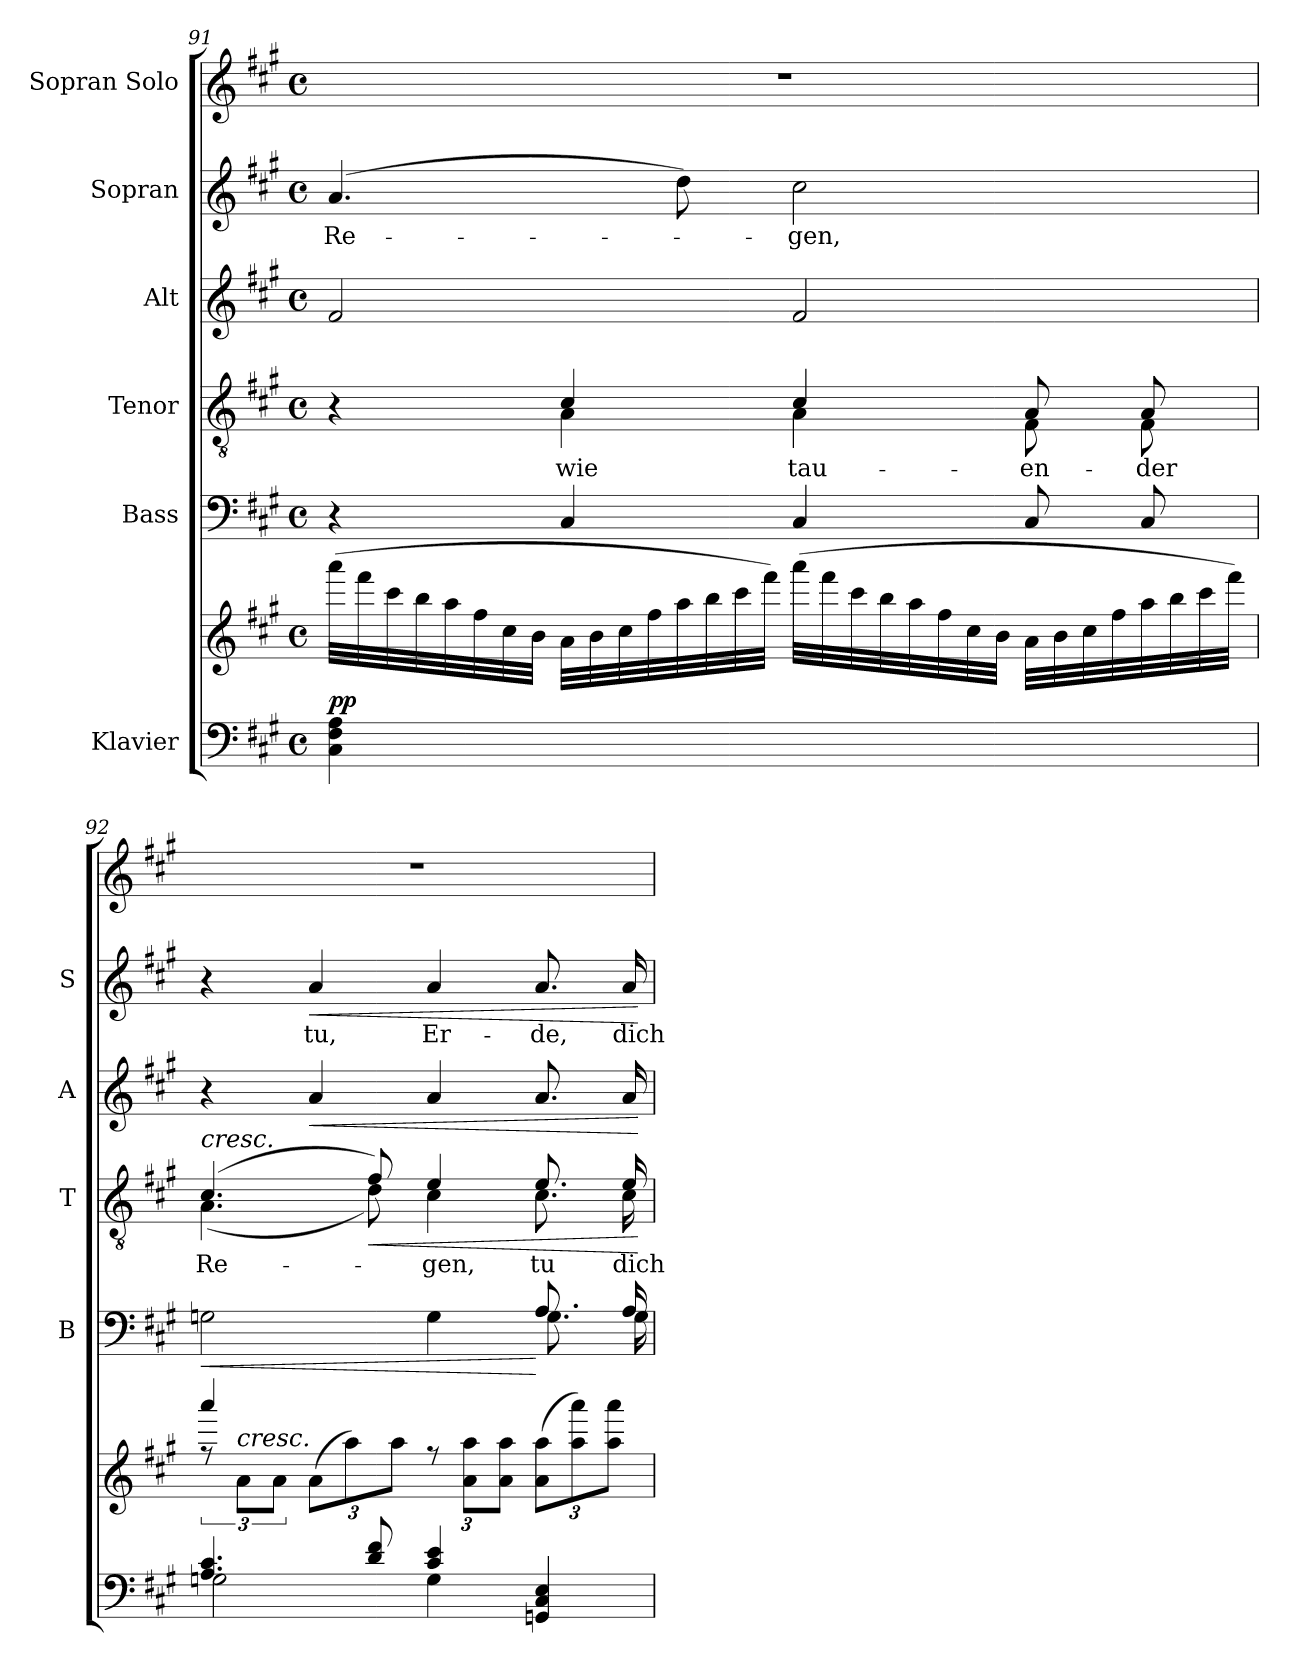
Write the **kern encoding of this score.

**kern	**kern	**dynam	**kern	**dynam	**kern	**text	**dynam	**kern	**dynam	**kern	**text	**dynam	**kern
*part6	*part6	*part6	*part5	*part5	*part4	*part4	*part4	*part3	*part3	*part2	*part2	*part2	*part1
*staff7	*staff6	*staff6/7	*staff5	*staff5	*staff4	*staff4	*staff4	*staff3	*staff3	*staff2	*staff2	*staff2	*staff1
*I"Klavier	*	*	*I"Bass	*	*I"Tenor	*	*	*I"Alt	*	*I"Sopran	*	*	*I"Sopran Solo
*	*	*	*I'B	*	*I'T	*	*	*I'A	*	*I'S	*	*	*
*clefF4	*clefG2	*	*clefF4	*	*clefGv2	*	*	*clefG2	*	*clefG2	*	*	*clefG2
*k[f#c#g#]	*k[f#c#g#]	*	*k[f#c#g#]	*	*k[f#c#g#]	*	*	*k[f#c#g#]	*	*k[f#c#g#]	*	*	*k[f#c#g#]
*M4/4	*M4/4	*	*M4/4	*	*M4/4	*	*	*M4/4	*	*M4/4	*	*	*M4/4
*met(c)	*met(c)	*	*met(c)	*	*met(c)	*	*	*met(c)	*	*met(c)	*	*	*met(c)
=91	=91	=91	=91	=91	=91	=91	=91	=91	=91	=91	=91	=91	=91
*	*	*	*	*	*^	*	*	*	*	*	*	*	*
!	!	!LO:DY:a=2	!	!	!	!	!	!	!	!	!	!LO:LY:b	!	!
4C#\ 4F#\ 4A\	(32aaa\LLL	pp	4r	.	4r	4ryy	.	.	2f#/	.	(4.a/	Re-	.	1r
.	32fff#\	.	.	.	.	.	.	.	.	.	.	.	.	.
.	32ccc#\	.	.	.	.	.	.	.	.	.	.	.	.	.
.	32bb\	.	.	.	.	.	.	.	.	.	.	.	.	.
.	32aa\	.	.	.	.	.	.	.	.	.	.	.	.	.
.	32ff#\	.	.	.	.	.	.	.	.	.	.	.	.	.
.	32cc#\	.	.	.	.	.	.	.	.	.	.	.	.	.
.	32b\JJJ	.	.	.	.	.	.	.	.	.	.	.	.	.
!	!	!	!	!	!	!	!LO:LY:b	!	!	!	!	!	!	!
4ryy	32a\LLL	.	4C#/	.	4c#/	4A\	wie	.	.	.	.	.	.	.
.	32b\	.	.	.	.	.	.	.	.	.	.	.	.	.
.	32cc#\	.	.	.	.	.	.	.	.	.	.	.	.	.
.	32ff#\	.	.	.	.	.	.	.	.	.	.	.	.	.
.	32aa\	.	.	.	.	.	.	.	.	.	8dd\)	.	.	.
.	32bb\	.	.	.	.	.	.	.	.	.	.	.	.	.
.	32ccc#\	.	.	.	.	.	.	.	.	.	.	.	.	.
.	32fff#\JJJ)	.	.	.	.	.	.	.	.	.	.	.	.	.
!	!	!	!	!	!	!	!LO:LY:b	!	!	!	!	!LO:LY:b	!	!
2ryy	(32aaa\LLL	.	4C#/	.	4c#/	4A\	tau-	.	2f#/	.	2cc#\	-gen,	.	.
.	32fff#\	.	.	.	.	.	.	.	.	.	.	.	.	.
.	32ccc#\	.	.	.	.	.	.	.	.	.	.	.	.	.
.	32bb\	.	.	.	.	.	.	.	.	.	.	.	.	.
.	32aa\	.	.	.	.	.	.	.	.	.	.	.	.	.
.	32ff#\	.	.	.	.	.	.	.	.	.	.	.	.	.
.	32cc#\	.	.	.	.	.	.	.	.	.	.	.	.	.
.	32b\JJJ	.	.	.	.	.	.	.	.	.	.	.	.	.
!	!	!	!	!	!	!	!LO:LY:b	!	!	!	!	!	!	!
.	32a\LLL	.	8C#/	.	8A/	8F#\	-en-	.	.	.	.	.	.	.
.	32b\	.	.	.	.	.	.	.	.	.	.	.	.	.
.	32cc#\	.	.	.	.	.	.	.	.	.	.	.	.	.
.	32ff#\	.	.	.	.	.	.	.	.	.	.	.	.	.
!	!	!	!	!	!	!	!LO:LY:b	!	!	!	!	!	!	!
.	32aa\	.	8C#/	.	8A/	8F#\	-der	.	.	.	.	.	.	.
.	32bb\	.	.	.	.	.	.	.	.	.	.	.	.	.
.	32ccc#\	.	.	.	.	.	.	.	.	.	.	.	.	.
.	32fff#\JJJ)	.	.	.	.	.	.	.	.	.	.	.	.	.
!!LO:LB:g=z
=92	=92	=92	=92	=92	=92	=92	=92	=92	=92	=92	=92	=92	=92	=92
*^	*^	*	*	*	*	*	*	*	*	*	*	*	*	*
!	!	!	!	!	!	!	!LO:TX:a:i:t=cresc.	!	!	!	!	!	!	!	!	!
!	!	!	!	!	!	!LO:HP:b	!	!	!LO:LY:b	!	!	!	!	!	!	!
*	*	*	*	*	*^	*	*	*	*	*	*	*	*	*	*	*
4.A/ 4.c#/	2Gn\	4aaa/	12rff	.	2Gn\	2.ryy	<	(4.c#/	(4.A\	Re-	.	4r	.	4r	.	.	1r
!	!	!	!LO:TX:a:i:t=cresc.	!	!	!	!	!	!	!	!	!	!	!	!	!	!
.	.	.	12a\L	.	.	.	.	.	.	.	.	.	.	.	.	.	.
.	.	.	12a\J	.	.	.	.	.	.	.	.	.	.	.	.	.	.
*	*	*	*Xbrackettup	*	*	*	*	*	*	*	*	*	*	*	*	*	*
!	!	!	!	!	!	!	!	!	!	!	!	!	!LO:HP:b	!	!LO:LY:b	!LO:HP:b	!
.	.	4ryy	(>12a\L	.	.	.	.	.	.	.	.	4a/	<	4a/	tu,	<	.
.	.	.	12aa\)	.	.	.	.	.	.	.	.	.	.	.	.	.	.
!	!	!	!	!	!	!	!	!	!	!	!LO:HP:b	!	!	!	!	!	!
8d/ 8f#/	.	.	.	.	.	.	.	8f#/)	8d\)	.	<	.	.	.	.	.	.
.	.	.	12aa\J	.	.	.	.	.	.	.	.	.	.	.	.	.	.
!	!	!	!	!	!	!	!	!	!	!LO:LY:b	!	!	!	!	!LO:LY:b	!	!
4c#/ 4e/	4G\	2ryy	12rff	.	4G\	.	.	4e/	4c#\	-gen,	.	4a/	.	4a/	Er-	.	.
.	.	.	12a\ 12aa\L	.	.	.	.	.	.	.	.	.	.	.	.	.	.
.	.	.	12a\ 12aa\J	.	.	.	.	.	.	.	.	.	.	.	.	.	.
!	!	!	!	!	!	!	!	!	!	!LO:LY:b	!	!	!	!	!LO:LY:b	!	!
4GGn/ 4C#/ 4E/	4ryy	.	(>12a\ 12aa\L	.	8.A/	8.G\	[	8.e/	8.c#\	tu	.	8.a/	.	8.a/	-de,	.	.
.	.	.	12aa\ 12aaa\)	.	.	.	.	.	.	.	.	.	.	.	.	.	.
.	.	.	12aa\ 12aaa\J	.	.	.	.	.	.	.	.	.	.	.	.	.	.
!	!	!	!	!	!	!	!	!	!	!LO:LY:b	!	!	!	!	!LO:LY:b	!	!
.	.	.	.	.	16A/	16G\	.	16e/	16c#\	dich	.	16a/	.	16a/	dich	.	.
*v	*v	*	*	*	*v	*v	*	*v	*v	*	*	*	*	*	*	*	*
*	*v	*v	*	*	*	*	*	*	*	*	*	*	*	*
.	.	.	.	.	.	.	[	.	[	.	.	[	.
=	=	=	=	=	=	=	=	=	=	=	=	=	=
*-	*-	*-	*-	*-	*-	*-	*-	*-	*-	*-	*-	*-	*-
